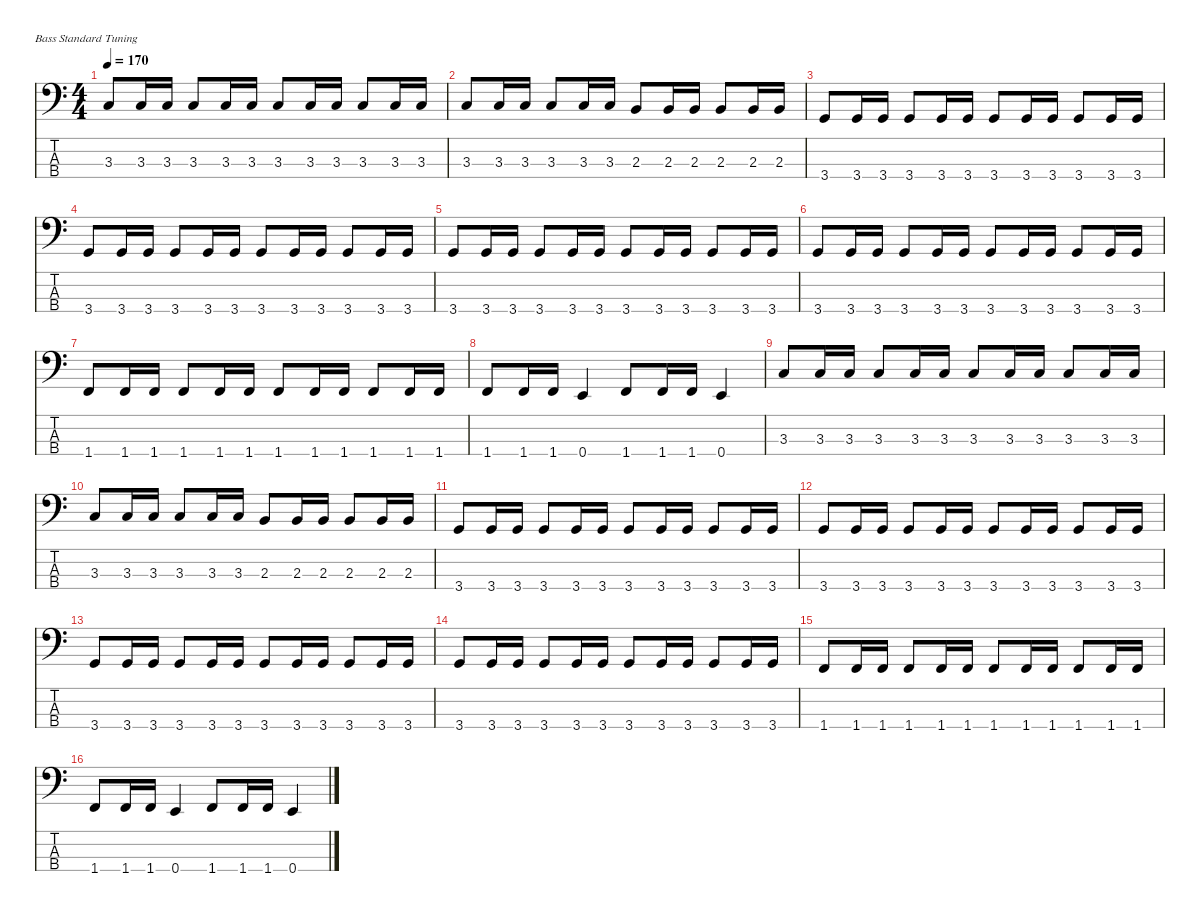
\defaultSystemsLayout 4
\hideDynamics
\bracketExtendMode nobrackets
\singleTrackTrackNamePolicy hidden
\multiTrackTrackNamePolicy hidden
\otherSystemsTrackNameOrientation horizontal
\track ("Steve" "el.bs.") {instrument electricbassfinger}
\staff {score tabs}
\tuning (G2 D2 A1 E1)
\ts (4 4)
\tempo 170
\clef f4
\ks c
3.3.8{dy f beam Up} 3.3.16{beam Up} 3.3.16{beam Up} 3.3.8{beam Up} 3.3.16{beam Up} 3.3.16{beam Up} 3.3.8{beam Up} 3.3.16{beam Up} 3.3.16{beam Up} 3.3.8{beam Up} 3.3.16{beam Up} 3.3.16{beam Up} |
3.3.8{beam Up} 3.3.16{beam Up} 3.3.16{beam Up} 3.3.8{beam Up} 3.3.16{beam Up} 3.3.16{beam Up} 2.3.8{beam Up} 2.3.16{beam Up} 2.3.16{beam Up} 2.3.8{beam Up} 2.3.16{beam Up} 2.3.16{beam Up} |
3.4.8{beam Up} 3.4.16{beam Up} 3.4.16{beam Up} 3.4.8{beam Up} 3.4.16{beam Up} 3.4.16{beam Up} 3.4.8{beam Up} 3.4.16{beam Up} 3.4.16{beam Up} 3.4.8{beam Up} 3.4.16{beam Up} 3.4.16{beam Up} |
3.4.8{beam Up} 3.4.16{beam Up} 3.4.16{beam Up} 3.4.8{beam Up} 3.4.16{beam Up} 3.4.16{beam Up} 3.4.8{beam Up} 3.4.16{beam Up} 3.4.16{beam Up} 3.4.8{beam Up} 3.4.16{beam Up} 3.4.16{beam Up} |
3.4.8{beam Up} 3.4.16{beam Up} 3.4.16{beam Up} 3.4.8{beam Up} 3.4.16{beam Up} 3.4.16{beam Up} 3.4.8{beam Up} 3.4.16{beam Up} 3.4.16{beam Up} 3.4.8{beam Up} 3.4.16{beam Up} 3.4.16{beam Up} |
3.4.8{beam Up} 3.4.16{beam Up} 3.4.16{beam Up} 3.4.8{beam Up} 3.4.16{beam Up} 3.4.16{beam Up} 3.4.8{beam Up} 3.4.16{beam Up} 3.4.16{beam Up} 3.4.8{beam Up} 3.4.16{beam Up} 3.4.16{beam Up} |
1.4.8{beam Up} 1.4.16{beam Up} 1.4.16{beam Up} 1.4.8{beam Up} 1.4.16{beam Up} 1.4.16{beam Up} 1.4.8{beam Up} 1.4.16{beam Up} 1.4.16{beam Up} 1.4.8{beam Up} 1.4.16{beam Up} 1.4.16{beam Up} |
1.4.8{beam Up} 1.4.16{beam Up} 1.4.16{beam Up} 0.4.4{beam Up} 1.4.8{beam Up} 1.4.16{beam Up} 1.4.16{beam Up} 0.4.4{beam Up} |
3.3.8{beam Up} 3.3.16{beam Up} 3.3.16{beam Up} 3.3.8{beam Up} 3.3.16{beam Up} 3.3.16{beam Up} 3.3.8{beam Up} 3.3.16{beam Up} 3.3.16{beam Up} 3.3.8{beam Up} 3.3.16{beam Up} 3.3.16{beam Up} |
3.3.8{beam Up} 3.3.16{beam Up} 3.3.16{beam Up} 3.3.8{beam Up} 3.3.16{beam Up} 3.3.16{beam Up} 2.3.8{beam Up} 2.3.16{beam Up} 2.3.16{beam Up} 2.3.8{beam Up} 2.3.16{beam Up} 2.3.16{beam Up} |
3.4.8{beam Up} 3.4.16{beam Up} 3.4.16{beam Up} 3.4.8{beam Up} 3.4.16{beam Up} 3.4.16{beam Up} 3.4.8{beam Up} 3.4.16{beam Up} 3.4.16{beam Up} 3.4.8{beam Up} 3.4.16{beam Up} 3.4.16{beam Up} |
3.4.8{beam Up} 3.4.16{beam Up} 3.4.16{beam Up} 3.4.8{beam Up} 3.4.16{beam Up} 3.4.16{beam Up} 3.4.8{beam Up} 3.4.16{beam Up} 3.4.16{beam Up} 3.4.8{beam Up} 3.4.16{beam Up} 3.4.16{beam Up} |
3.4.8{beam Up} 3.4.16{beam Up} 3.4.16{beam Up} 3.4.8{beam Up} 3.4.16{beam Up} 3.4.16{beam Up} 3.4.8{beam Up} 3.4.16{beam Up} 3.4.16{beam Up} 3.4.8{beam Up} 3.4.16{beam Up} 3.4.16{beam Up} |
3.4.8{beam Up} 3.4.16{beam Up} 3.4.16{beam Up} 3.4.8{beam Up} 3.4.16{beam Up} 3.4.16{beam Up} 3.4.8{beam Up} 3.4.16{beam Up} 3.4.16{beam Up} 3.4.8{beam Up} 3.4.16{beam Up} 3.4.16{beam Up} |
1.4.8{beam Up} 1.4.16{beam Up} 1.4.16{beam Up} 1.4.8{beam Up} 1.4.16{beam Up} 1.4.16{beam Up} 1.4.8{beam Up} 1.4.16{beam Up} 1.4.16{beam Up} 1.4.8{beam Up} 1.4.16{beam Up} 1.4.16{beam Up} |
1.4.8{beam Up} 1.4.16{beam Up} 1.4.16{beam Up} 0.4.4{beam Up} 1.4.8{beam Up} 1.4.16{beam Up} 1.4.16{beam Up} 0.4.4{beam Up}
